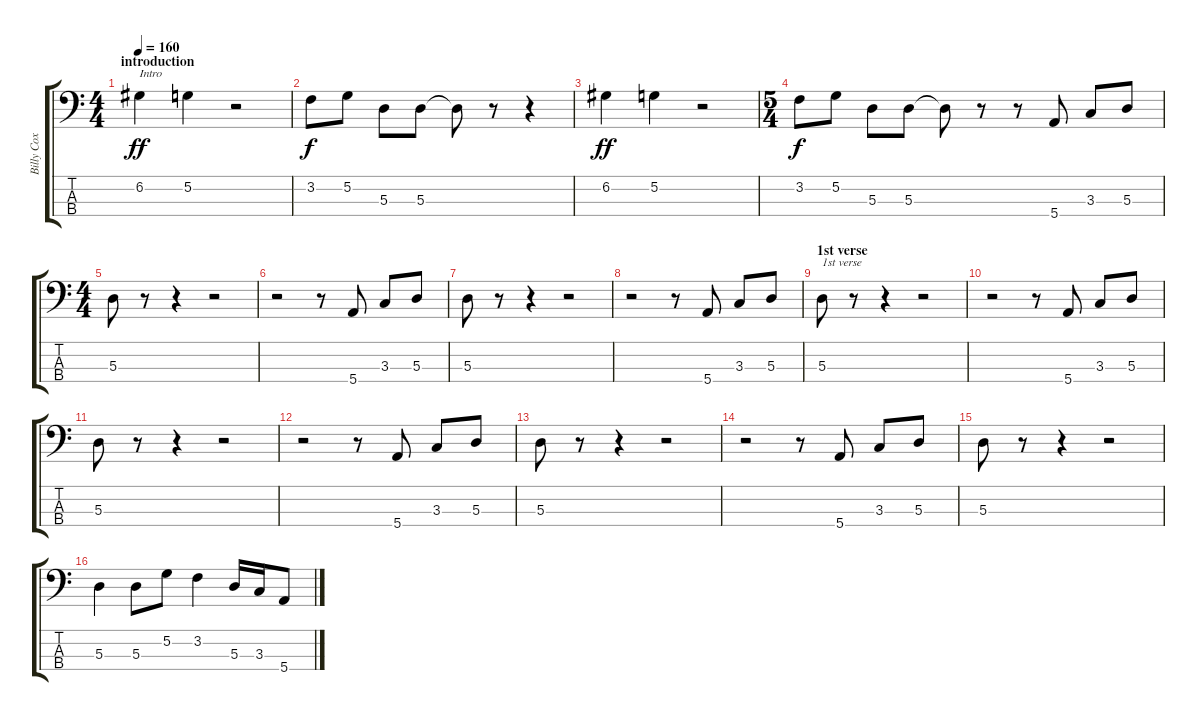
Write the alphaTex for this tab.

\track ("Billy Cox - Bass" "Billy Cox ") {instrument electricbassfinger}
\staff {score tabs}
\tuning (G2 D2 A1 E1) {hide}
\ts (4 4)
\section ("" "introduction")
\tempo 160
\clef f4
\ks c
6.2.4{txt "Intro" dy ff instrument electricbassfinger} 5.2.4 r.2 |
3.2.8{dy f} 5.2.8 5.3.8 5.3.8 5.3{t}.8 r.8 r.4 |
6.2.4{dy ff} 5.2.4 r.2 |
\ts (5 4)
3.2.8{dy f} 5.2.8 5.3.8 5.3.8 5.3{t}.8 r.8 r.8 5.4.8 3.3.8 5.3.8 |
\ts (4 4)
5.3.8 r.8 r.4 r.2 |
r.2 r.8 5.4.8 3.3.8 5.3.8 |
5.3.8 r.8 r.4 r.2 |
r.2 r.8 5.4.8 3.3.8 5.3.8 |
\section ("" "1st verse")
5.3.8{txt "1st verse"} r.8 r.4 r.2 |
r.2 r.8 5.4.8 3.3.8 5.3.8 |
5.3.8 r.8 r.4 r.2 |
r.2 r.8 5.4.8 3.3.8 5.3.8 |
5.3.8 r.8 r.4 r.2 |
r.2 r.8 5.4.8 3.3.8 5.3.8 |
5.3.8 r.8 r.4 r.2 |
5.3.4 5.3.8 5.2.8 3.2.4 5.3.16 3.3.16 5.4.8
